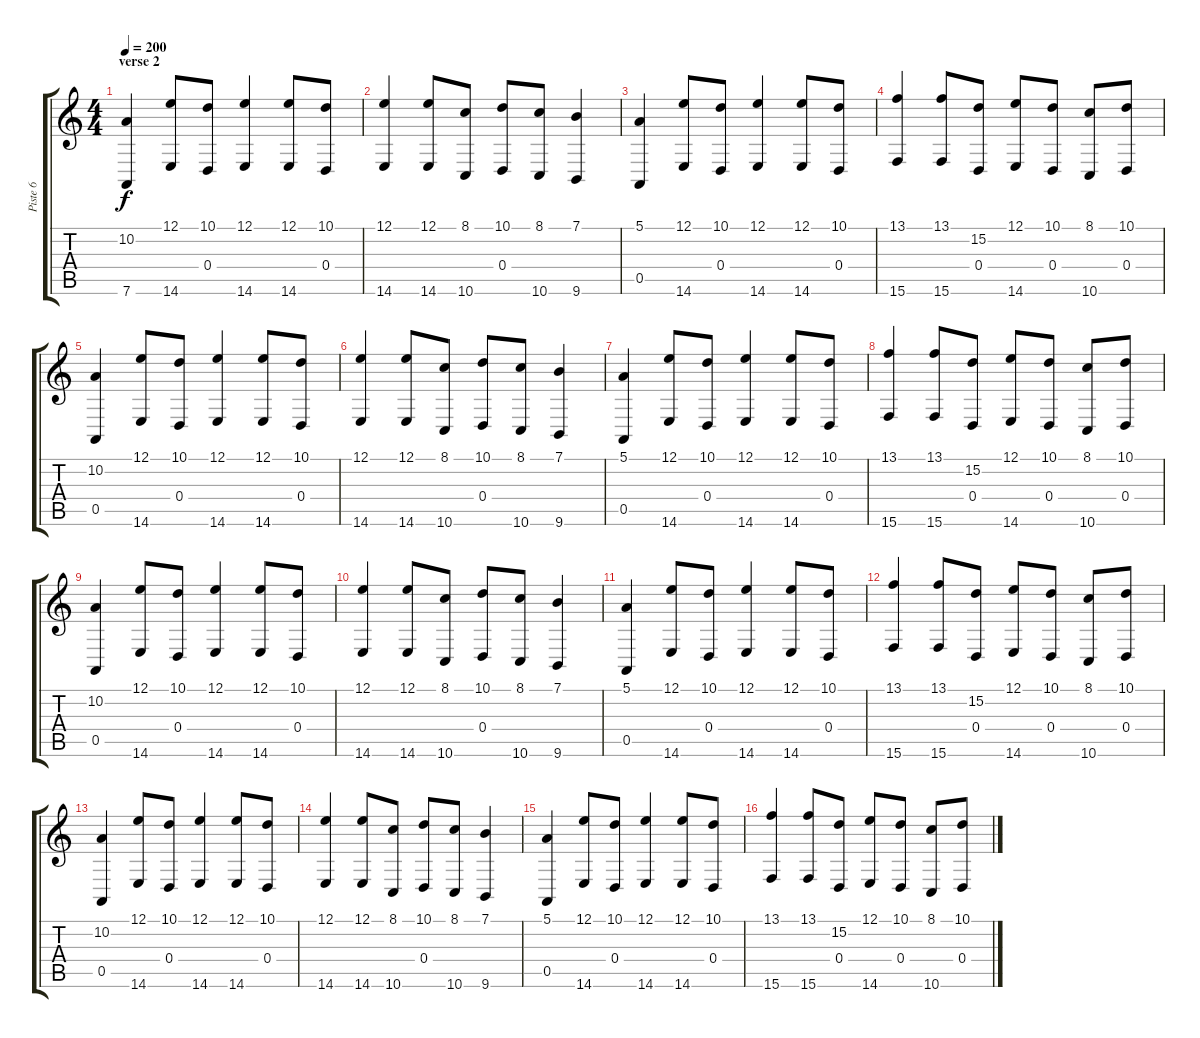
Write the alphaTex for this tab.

\track ("Piste 6" "Piste 6") {instrument stringensemble1}
\staff {score tabs}
\tuning (E4 B3 G3 D3 A2 D2) {hide}
\ts (4 4)
\section ("" "verse 2")
\tempo 200
\clef g2
\ks c
(10.2 7.6).4{dy f} (12.1 14.6).8 (10.1 0.4).8 (12.1 14.6).4 (12.1 14.6).8 (10.1 0.4).8 |
(12.1 14.6).4 (12.1 14.6).8 (8.1 10.6).8 (10.1 0.4).8 (8.1 10.6).8 (7.1 9.6).4 |
(5.1 0.5).4 (12.1 14.6).8 (10.1 0.4).8 (12.1 14.6).4 (12.1 14.6).8 (10.1 0.4).8 |
(13.1 15.6).4 (13.1 15.6).8 (15.2 0.4).8 (12.1 14.6).8 (10.1 0.4).8 (8.1 10.6).8 (10.1 0.4).8 |
(10.2 0.5).4 (12.1 14.6).8 (10.1 0.4).8 (12.1 14.6).4 (12.1 14.6).8 (10.1 0.4).8 |
(12.1 14.6).4 (12.1 14.6).8 (8.1 10.6).8 (10.1 0.4).8 (8.1 10.6).8 (7.1 9.6).4 |
(5.1 0.5).4 (12.1 14.6).8 (10.1 0.4).8 (12.1 14.6).4 (12.1 14.6).8 (10.1 0.4).8 |
(13.1 15.6).4 (13.1 15.6).8 (15.2 0.4).8 (12.1 14.6).8 (10.1 0.4).8 (8.1 10.6).8 (10.1 0.4).8 |
(10.2 0.5).4 (12.1 14.6).8 (10.1 0.4).8 (12.1 14.6).4 (12.1 14.6).8 (10.1 0.4).8 |
(12.1 14.6).4 (12.1 14.6).8 (8.1 10.6).8 (10.1 0.4).8 (8.1 10.6).8 (7.1 9.6).4 |
(5.1 0.5).4 (12.1 14.6).8 (10.1 0.4).8 (12.1 14.6).4 (12.1 14.6).8 (10.1 0.4).8 |
(13.1 15.6).4 (13.1 15.6).8 (15.2 0.4).8 (12.1 14.6).8 (10.1 0.4).8 (8.1 10.6).8 (10.1 0.4).8 |
(10.2 0.5).4 (12.1 14.6).8 (10.1 0.4).8 (12.1 14.6).4 (12.1 14.6).8 (10.1 0.4).8 |
(12.1 14.6).4 (12.1 14.6).8 (8.1 10.6).8 (10.1 0.4).8 (8.1 10.6).8 (7.1 9.6).4 |
(5.1 0.5).4 (12.1 14.6).8 (10.1 0.4).8 (12.1 14.6).4 (12.1 14.6).8 (10.1 0.4).8 |
(13.1 15.6).4 (13.1 15.6).8 (15.2 0.4).8 (12.1 14.6).8 (10.1 0.4).8 (8.1 10.6).8 (10.1 0.4).8
